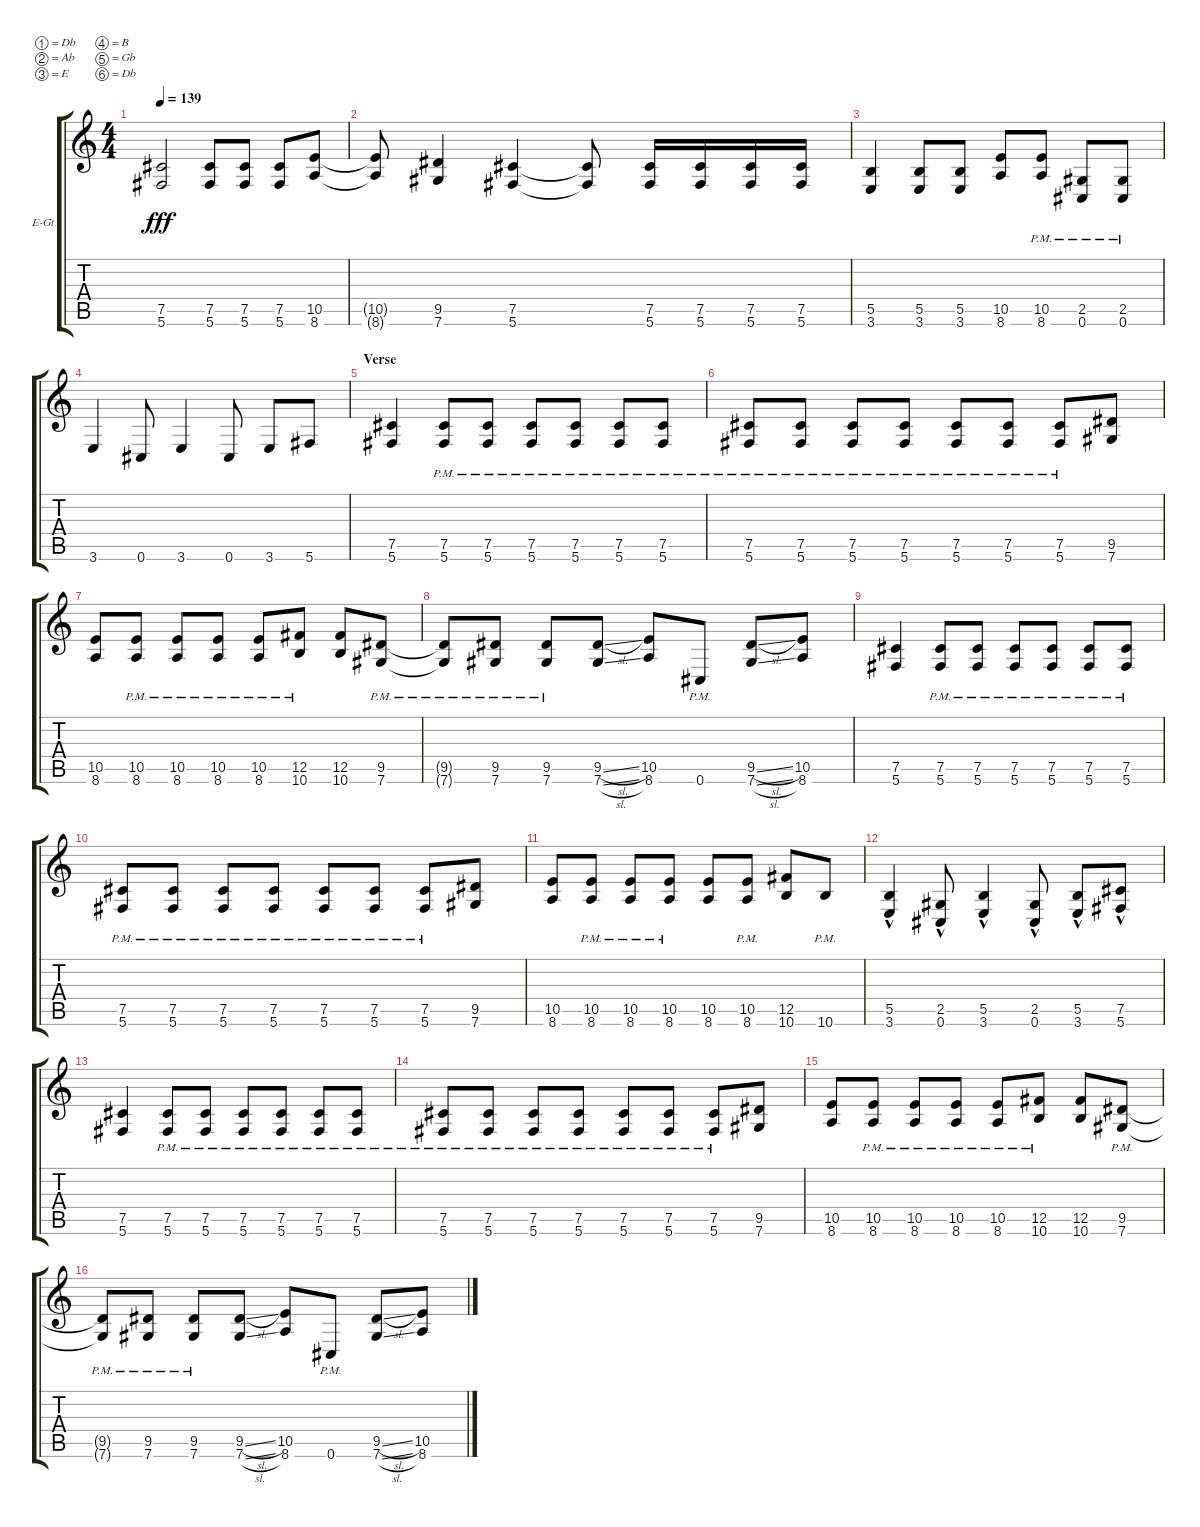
\bracketExtendMode groupsimilarinstruments
\firstSystemTrackNameOrientation horizontal
\otherSystemsTrackNameOrientation horizontal
\track ("Electric Guitar 2" "E-Gt") {instrument distortionguitar}
\staff {score tabs}
\tuning (Db4 Ab3 E3 B2 Gb2 Db2)
\ts (4 4)
\tempo 139
\clef g2
\ks c
(5.6 7.5).2{dy fff} (5.6 7.5).8 (5.6 7.5).8 (5.6 7.5).8 (8.6 10.5).8 |
(8.6{t} 10.5{t}).8 (7.6 9.5).4 (5.6 7.5).4 (5.6{t} 7.5{t}).8 (5.6 7.5).16 (5.6 7.5).16 (5.6 7.5).16 (5.6 7.5).16 |
(3.6 5.5).4 (3.6 5.5).8 (3.6 5.5).8 (8.6 10.5).8 (8.6{pm} 10.5{pm}).8 (0.6{pm} 2.5{pm}).8 (0.6{pm} 2.5{pm}).8 |
3.6.4 0.6.8 3.6.4 0.6.8 3.6.8 5.6.8 |
\section ("" "Verse")
(5.6 7.5).4 (5.6{pm} 7.5{pm}).8 (5.6{pm} 7.5{pm}).8 (5.6{pm} 7.5{pm}).8 (5.6{pm} 7.5{pm}).8 (5.6{pm} 7.5{pm}).8 (5.6{pm} 7.5{pm}).8 |
(5.6{pm} 7.5{pm}).8 (5.6{pm} 7.5{pm}).8 (5.6{pm} 7.5{pm}).8 (5.6{pm} 7.5{pm}).8 (5.6{pm} 7.5{pm}).8 (5.6{pm} 7.5{pm}).8 (5.6{pm} 7.5{pm}).8 (7.6 9.5).8 |
(8.6 10.5).8 (8.6{pm} 10.5{pm}).8 (8.6{pm} 10.5{pm}).8 (8.6{pm} 10.5{pm}).8 (8.6{pm} 10.5{pm}).8 (10.6{pm} 12.5{pm}).8 (10.6 12.5).8 (7.6{pm} 9.5).8 |
(7.6{pm t} 9.5{t}).8 (7.6{pm} 9.5{pm}).8 (7.6{pm} 9.5{pm}).8 (7.6{sl} 9.5{sl}).8 (8.6 10.5).8 0.6{pm}.8 (7.6{sl} 9.5{sl}).8 (8.6 10.5).8 |
(5.6 7.5).4 (5.6{pm} 7.5{pm}).8 (5.6{pm} 7.5{pm}).8 (5.6{pm} 7.5{pm}).8 (5.6{pm} 7.5{pm}).8 (5.6{pm} 7.5{pm}).8 (5.6{pm} 7.5{pm}).8 |
(5.6{pm} 7.5{pm}).8 (5.6{pm} 7.5{pm}).8 (5.6{pm} 7.5{pm}).8 (5.6{pm} 7.5{pm}).8 (5.6{pm} 7.5{pm}).8 (5.6{pm} 7.5{pm}).8 (5.6{pm} 7.5{pm}).8 (7.6 9.5).8 |
(8.6 10.5).8 (8.6{pm} 10.5{pm}).8 (8.6{pm} 10.5{pm}).8 (8.6{pm} 10.5{pm}).8 (8.6 10.5).8 (8.6{pm} 10.5{pm}).8 (10.6 12.5).8 10.6{pm}.8 |
(3.6{hac} 5.5).4 (0.6{hac} 2.5).8 (3.6{hac} 5.5).4 (0.6{hac} 2.5).8 (3.6{hac} 5.5).8 (5.6{hac} 7.5).8 |
(5.6 7.5).4 (5.6{pm} 7.5{pm}).8 (5.6{pm} 7.5{pm}).8 (5.6{pm} 7.5{pm}).8 (5.6{pm} 7.5{pm}).8 (5.6{pm} 7.5{pm}).8 (5.6{pm} 7.5{pm}).8 |
(5.6{pm} 7.5{pm}).8 (5.6{pm} 7.5{pm}).8 (5.6{pm} 7.5{pm}).8 (5.6{pm} 7.5{pm}).8 (5.6{pm} 7.5{pm}).8 (5.6{pm} 7.5{pm}).8 (5.6{pm} 7.5{pm}).8 (7.6 9.5).8 |
(8.6 10.5).8 (8.6{pm} 10.5{pm}).8 (8.6{pm} 10.5{pm}).8 (8.6{pm} 10.5{pm}).8 (8.6{pm} 10.5{pm}).8 (10.6{pm} 12.5{pm}).8 (10.6 12.5).8 (7.6{pm} 9.5).8 |
(7.6{pm t} 9.5{t}).8 (7.6{pm} 9.5{pm}).8 (7.6{pm} 9.5{pm}).8 (7.6{sl} 9.5{sl}).8 (8.6 10.5).8 0.6{pm}.8 (7.6{sl} 9.5{sl}).8 (8.6 10.5).8
